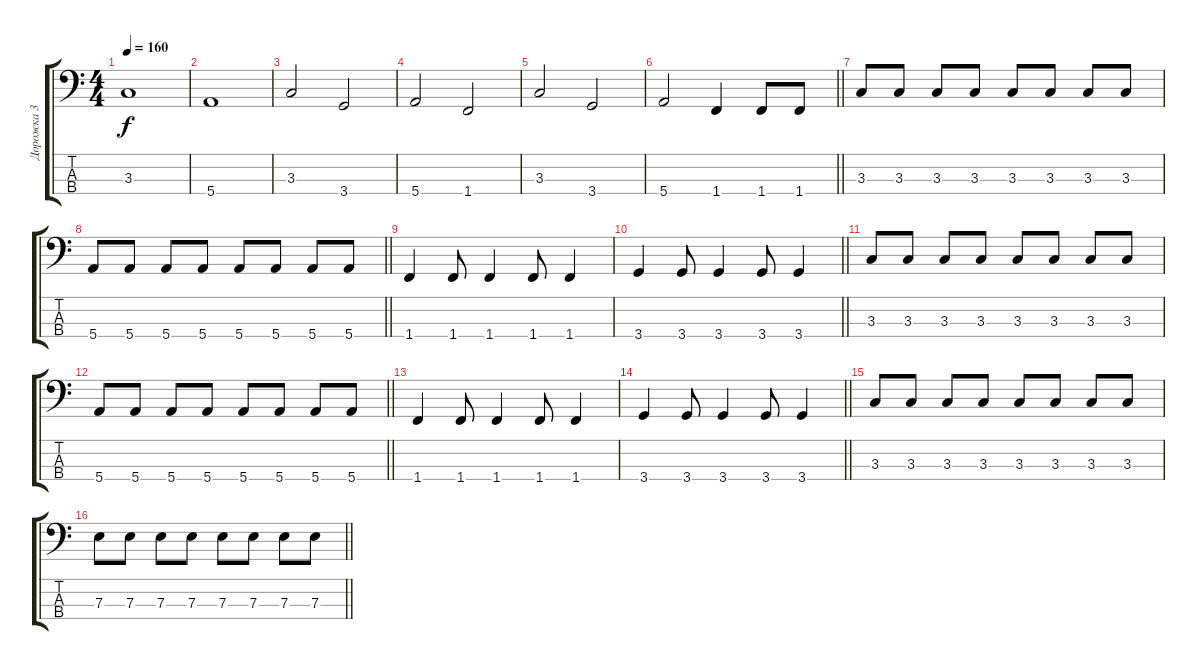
\track ("Дорожка 3" "Дорожка 3") {instrument electricbassfinger}
\staff {score tabs}
\tuning (G2 D2 A1 E1) {hide}
\ts (4 4)
\tempo 160
\clef f4
\ks c
3.3.1{dy f} |
5.4.1 |
3.3.2 3.4.2 |
5.4.2 1.4.2 |
3.3.2 3.4.2 |
\barLineRight lightlight
5.4.2 1.4.4 1.4.8 1.4.8 |
3.3.8 3.3.8 3.3.8 3.3.8 3.3.8 3.3.8 3.3.8 3.3.8 |
\barLineRight lightlight
5.4.8 5.4.8 5.4.8 5.4.8 5.4.8 5.4.8 5.4.8 5.4.8 |
1.4.4 1.4.8 1.4.4 1.4.8 1.4.4 |
\barLineRight lightlight
3.4.4 3.4.8 3.4.4 3.4.8 3.4.4 |
3.3.8 3.3.8 3.3.8 3.3.8 3.3.8 3.3.8 3.3.8 3.3.8 |
\barLineRight lightlight
5.4.8 5.4.8 5.4.8 5.4.8 5.4.8 5.4.8 5.4.8 5.4.8 |
1.4.4 1.4.8 1.4.4 1.4.8 1.4.4 |
\barLineRight lightlight
3.4.4 3.4.8 3.4.4 3.4.8 3.4.4 |
3.3.8 3.3.8 3.3.8 3.3.8 3.3.8 3.3.8 3.3.8 3.3.8 |
\barLineRight lightlight
7.3.8 7.3.8 7.3.8 7.3.8 7.3.8 7.3.8 7.3.8 7.3.8
